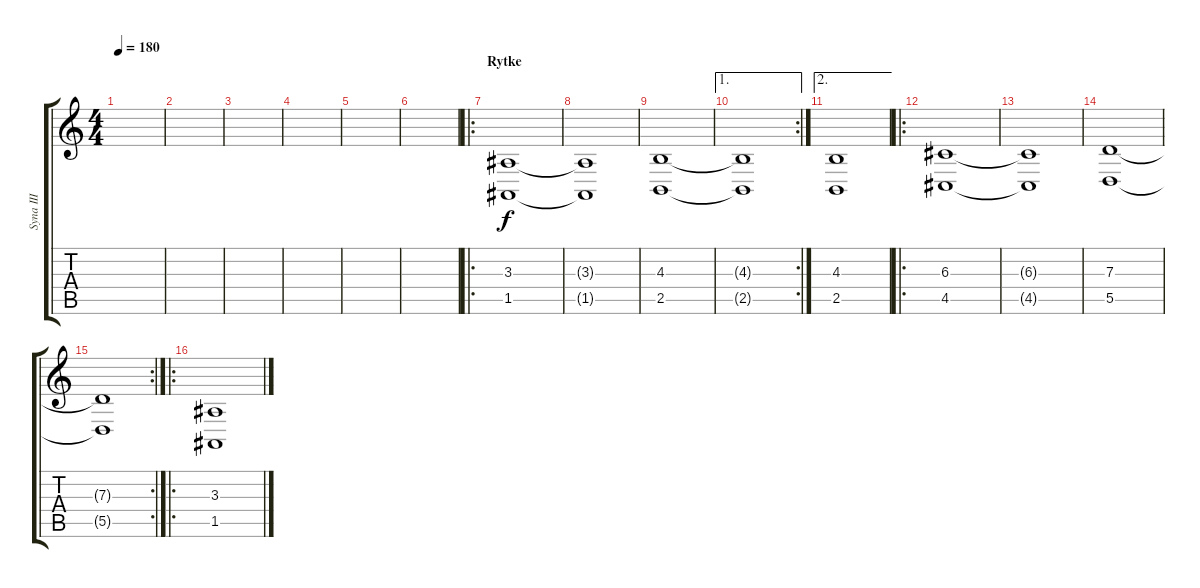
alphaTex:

\track ("Syna III" "Syna III") {instrument stringensemble1}
\staff {score tabs}
\tuning (E4 B3 G3 D3 A2 E2) {hide}
\ts (4 4)
\tempo 180
\clef g2
\ks c
|
|
|
|
|
|
\ro
\section ("" "Rytke")
(3.3 1.5).1 |
(3.3{t} 1.5{t}).1 |
(4.3 2.5).1 |
\ae 1
\rc 2
(4.3{t} 2.5{t}).1 |
\ae 2
(4.3 2.5).1 |
\ro
(6.3 4.5).1 |
(6.3{t} 4.5{t}).1 |
(7.3 5.5).1 |
\rc 2
(7.3{t} 5.5{t}).1 |
\ro
(3.3 1.5).1
